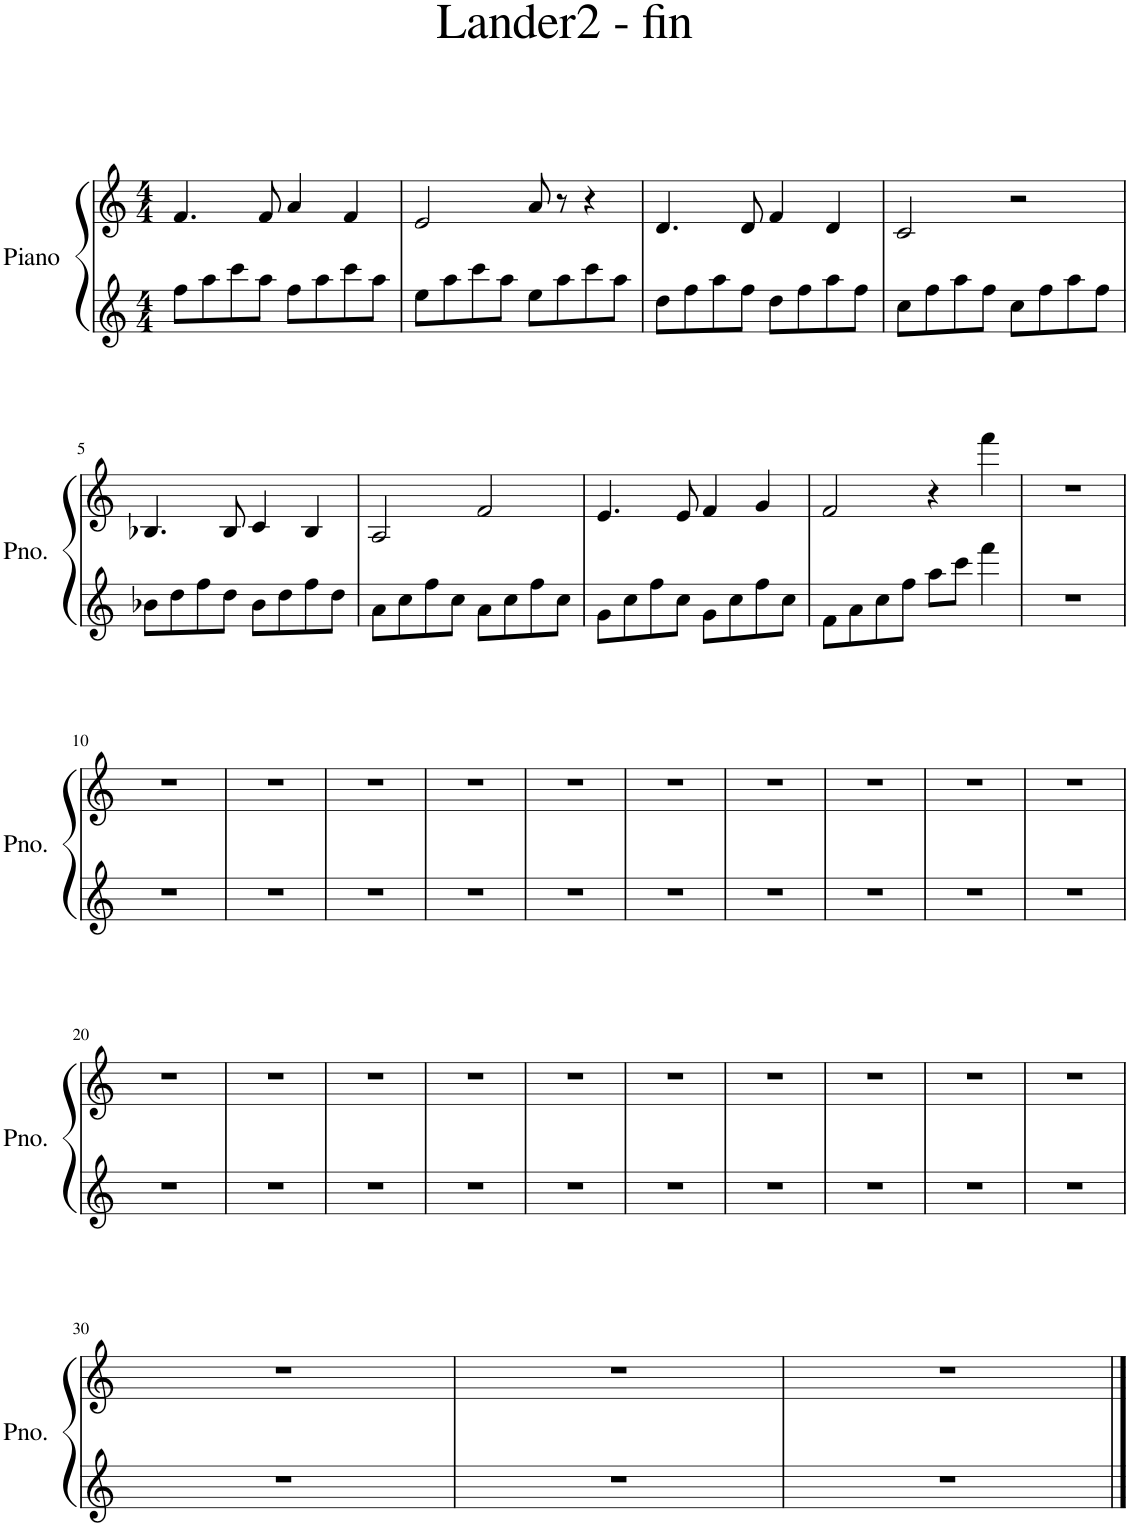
**kern	**kern
*part1	*part1
*staff2	*staff1
*I"Piano	*
*I'Pno.	*
*clefG2	*clefG2
*k[]	*k[]
*M4/4	*M4/4
=1	=1
8ff\L	4.f/
8aa\	.
8ccc\	.
8aa\J	8f/
8ff\L	4a/
8aa\	.
8ccc\	4f/
8aa\J	.
=2	=2
8ee\L	2e/
8aa\	.
8ccc\	.
8aa\J	.
8ee\L	8a/
8aa\	8r
8ccc\	4r
8aa\J	.
=3	=3
8dd\L	4.d/
8ff\	.
8aa\	.
8ff\J	8d/
8dd\L	4f/
8ff\	.
8aa\	4d/
8ff\J	.
=4	=4
8cc\L	2c/
8ff\	.
8aa\	.
8ff\J	.
8cc\L	2r
8ff\	.
8aa\	.
8ff\J	.
!!LO:LB:g=z
=5	=5
8b-X\L	4.B-X/
8dd\	.
8ff\	.
8dd\J	8B-/
8b-\L	4c/
8dd\	.
8ff\	4B-/
8dd\J	.
=6	=6
8a\L	2A/
8cc\	.
8ff\	.
8cc\J	.
8a\L	2f/
8cc\	.
8ff\	.
8cc\J	.
=7	=7
8g\L	4.e/
8cc\	.
8ff\	.
8cc\J	8e/
8g\L	4f/
8cc\	.
8ff\	4g/
8cc\J	.
=8	=8
8f\L	2f/
8a\	.
8cc\	.
8ff\J	.
8aa\L	4r
8ccc\J	.
4fff\	4fff\
=9	=9
1r	1r
!!LO:LB:g=z
=10	=10
1r	1r
=11	=11
1r	1r
=12	=12
1r	1r
=13	=13
1r	1r
=14	=14
1r	1r
=15	=15
1r	1r
=16	=16
1r	1r
=17	=17
1r	1r
=18	=18
1r	1r
=19	=19
1r	1r
!!LO:LB:g=z
=20	=20
1r	1r
=21	=21
1r	1r
=22	=22
1r	1r
=23	=23
1r	1r
=24	=24
1r	1r
=25	=25
1r	1r
=26	=26
1r	1r
=27	=27
1r	1r
=28	=28
1r	1r
=29	=29
1r	1r
!!LO:LB:g=z
=30	=30
1r	1r
=31	=31
1r	1r
=32	=32
1r	1r
==	==
*-	*-
